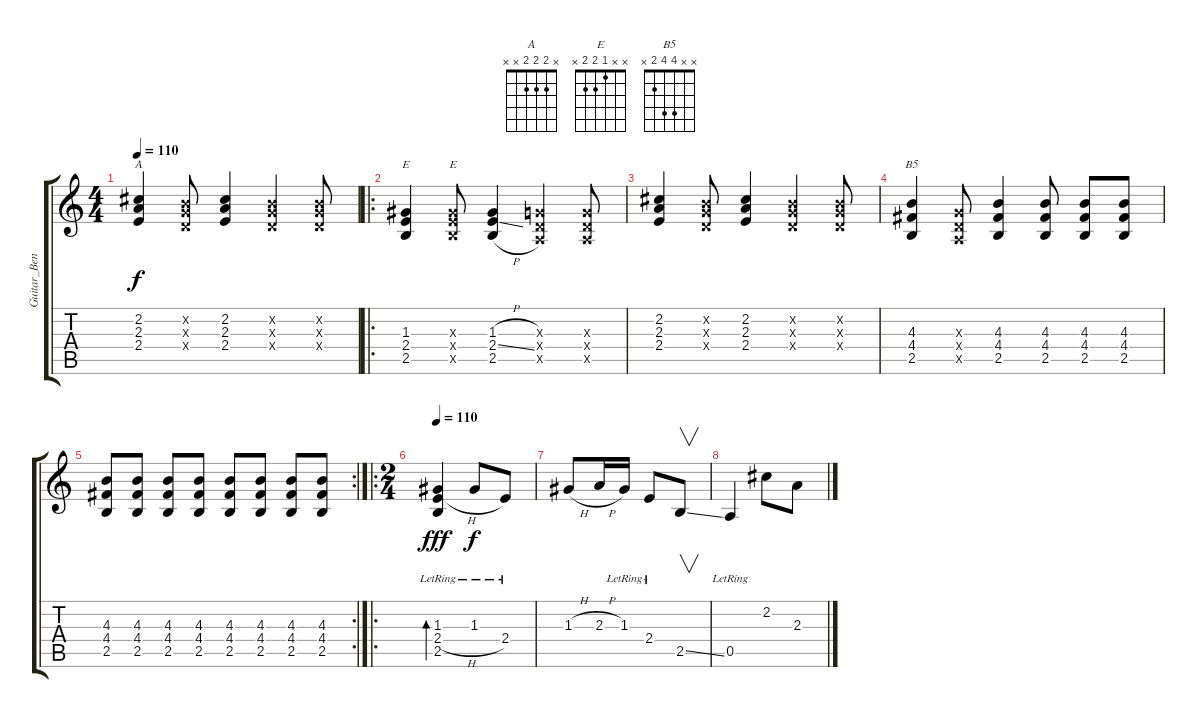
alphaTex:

\track ("Guitar_Ben Harper" "Guitar_Ben") {instrument electricguitarjazz}
\staff {score tabs}
\tuning (E4 B3 G3 D3 A2 E2) {hide}
\chord ("A" x 2 2 2 x x)
\chord ("E" 0 0 1 2 2 0)
\chord ("E" x x 1 2 2 x)
\chord ("B5" x x 4 4 2 x)
\ts (4 4)
\tempo 110
\clef g2
\ks c
(2.2 2.3 2.4).4{ch "A" dy f} (0.2{x} 0.3{x} 0.4{x}).8 (2.2 2.3 2.4).4 (0.2{x} 0.3{x} 0.4{x}).4 (0.2{x} 0.3{x} 0.4{x}).8 |
\ro
(1.3 2.4 2.5).4{ch "E"} (1.3{x} 2.4{x} 2.5{x}).8{ch "E"} (1.3{h} 2.4{ss} 2.5{h}).4 (0.3{x} 0.4{x} 0.5{x}).4 (0.3{x} 0.4{x} 0.5{x}).8 |
(2.2 2.3 2.4).4 (0.2{x} 0.3{x} 0.4{x}).8 (2.2 2.3 2.4).4 (0.2{x} 0.3{x} 0.4{x}).4 (0.2{x} 0.3{x} 0.4{x}).8 |
(4.3 4.4 2.5).4{ch "B5"} (0.3{x} 0.4{x} 0.5{x}).8 (4.3 4.4 2.5).4 (4.3 4.4 2.5).8 (4.3 4.4 2.5).8 (4.3 4.4 2.5).8 |
\rc 2
(4.3 4.4 2.5).8 (4.3 4.4 2.5).8 (4.3 4.4 2.5).8 (4.3 4.4 2.5).8 (4.3 4.4 2.5).8 (4.3 4.4 2.5).8 (4.3 4.4 2.5).8 (4.3 4.4 2.5).8 |
\ro
\ts (2 4)
\tempo 110
(1.3{lr} 2.4{h} 2.5{lr}).4{bd 480 dy fff volume 13 instrument electricguitarjazz} 1.3{lr}.8{dy f} 2.4{lr}.8 |
1.3{h}.8 2.3{h}.16 1.3{lr}.16 2.4{lr}.8 2.5{ss}.8{v} |
0.5{lr}.4 2.2.8 2.3.8
